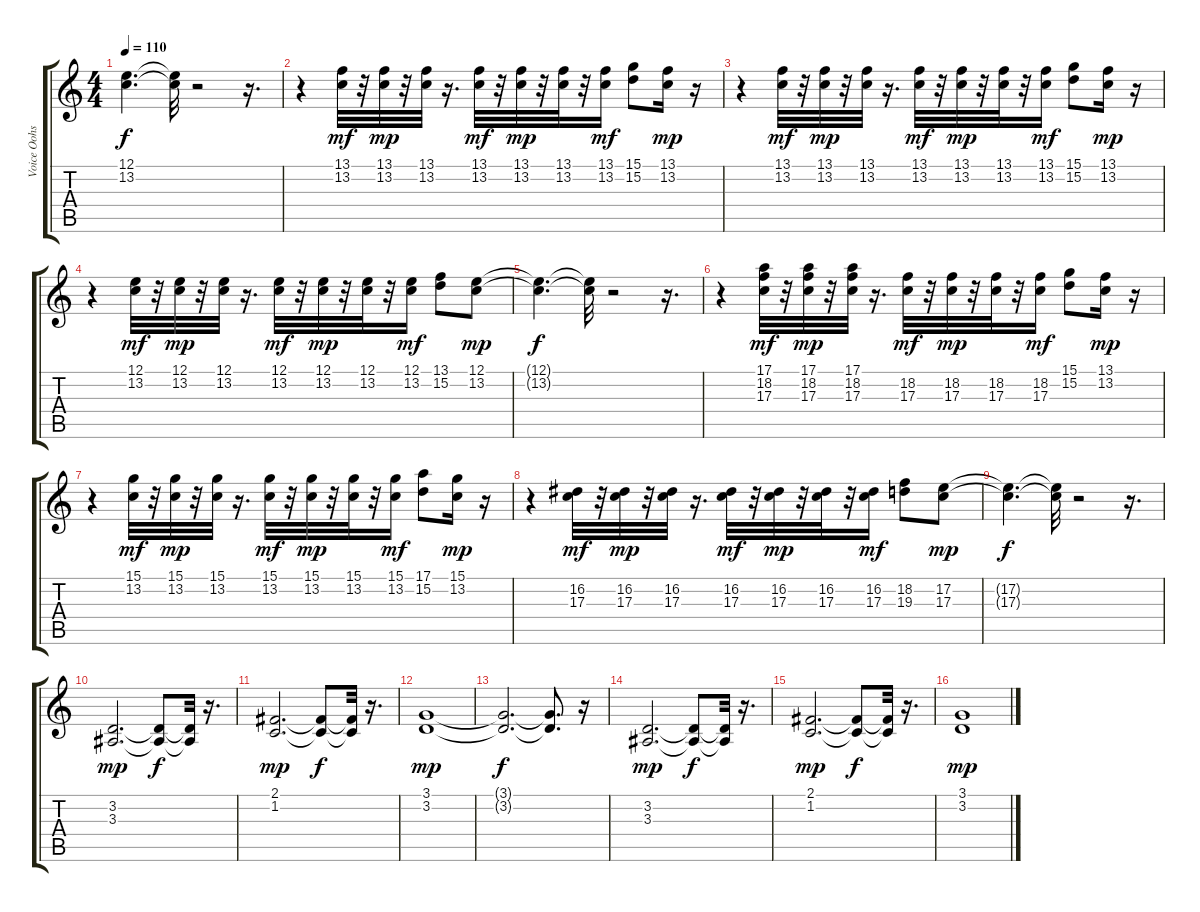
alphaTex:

\track ("Voice Oohs" "Voice Oohs") {instrument voiceoohs}
\staff {score tabs}
\tuning (E4 B3 G3 D3 A2 E2) {hide}
\ts (4 4)
\tempo 110
\clef g2
\ks c
(12.1{t} 13.2{t}).4{d dy f} (12.1{t} 13.2{t}).32 r.2 r.16{d} |
r.4 (13.1 13.2).32{dy mf} r.32 (13.1 13.2).32{dy mp} r.32 (13.1 13.2).32 r.16{d} (13.1 13.2).32{dy mf} r.32 (13.1 13.2).32{dy mp} r.32 (13.1 13.2).32 r.32 (13.1 13.2).16{dy mf} (15.1 15.2).8 (13.1 13.2).16{dy mp} r.16 |
r.4 (13.1 13.2).32{dy mf} r.32 (13.1 13.2).32{dy mp} r.32 (13.1 13.2).32 r.16{d} (13.1 13.2).32{dy mf} r.32 (13.1 13.2).32{dy mp} r.32 (13.1 13.2).32 r.32 (13.1 13.2).16{dy mf} (15.1 15.2).8 (13.1 13.2).16{dy mp} r.16 |
r.4 (12.1 13.2).32{dy mf} r.32 (12.1 13.2).32{dy mp} r.32 (12.1 13.2).32 r.16{d} (12.1 13.2).32{dy mf} r.32 (12.1 13.2).32{dy mp} r.32 (12.1 13.2).32 r.32 (12.1 13.2).16{dy mf} (13.1 15.2).8 (12.1 13.2).8{dy mp} |
(12.1{t} 13.2{t}).4{d dy f} (12.1{t} 13.2{t}).32 r.2 r.16{d} |
r.4 (17.1 18.2 17.3).32{dy mf} r.32 (17.1 18.2 17.3).32{dy mp} r.32 (17.1 18.2 17.3).32 r.16{d} (18.2 17.3).32{dy mf} r.32 (18.2 17.3).32{dy mp} r.32 (18.2 17.3).32 r.32 (18.2 17.3).16{dy mf} (15.1 15.2).8 (13.1 13.2).16{dy mp} r.16 |
r.4 (15.1 13.2).32{dy mf} r.32 (15.1 13.2).32{dy mp} r.32 (15.1 13.2).32 r.16{d} (15.1 13.2).32{dy mf} r.32 (15.1 13.2).32{dy mp} r.32 (15.1 13.2).32 r.32 (15.1 13.2).16{dy mf} (17.1 15.2).8 (15.1 13.2).16{dy mp} r.16 |
r.4 (16.2 17.3).32{dy mf} r.32 (16.2 17.3).32{dy mp} r.32 (16.2 17.3).32 r.16{d} (16.2 17.3).32{dy mf} r.32 (16.2 17.3).32{dy mp} r.32 (16.2 17.3).32 r.32 (16.2 17.3).16{dy mf} (18.2 19.3).8 (17.2 17.3).8{dy mp} |
(17.2{t} 17.3{t}).4{d dy f} (17.2{t} 17.3{t}).32 r.2 r.16{d} |
(3.2 3.3).2{d dy mp balance 7} (3.2{t} 3.3{t}).8{dy f} (3.2{t} 3.3{t}).32 r.16{d} |
(2.1 1.2).2{d dy mp} (2.1{t} 1.2{t}).8{dy f} (2.1{t} 1.2{t}).32 r.16{d} |
(3.1 3.2).1{dy mp} |
(3.1{t} 3.2{t}).2{d dy f} (3.1{t} 3.2{t}).8{d} r.16 |
(3.2 3.3).2{d dy mp} (3.2{t} 3.3{t}).8{dy f} (3.2{t} 3.3{t}).32 r.16{d} |
(2.1 1.2).2{d dy mp} (2.1{t} 1.2{t}).8{dy f} (2.1{t} 1.2{t}).32 r.16{d} |
(3.1 3.2).1{dy mp}
